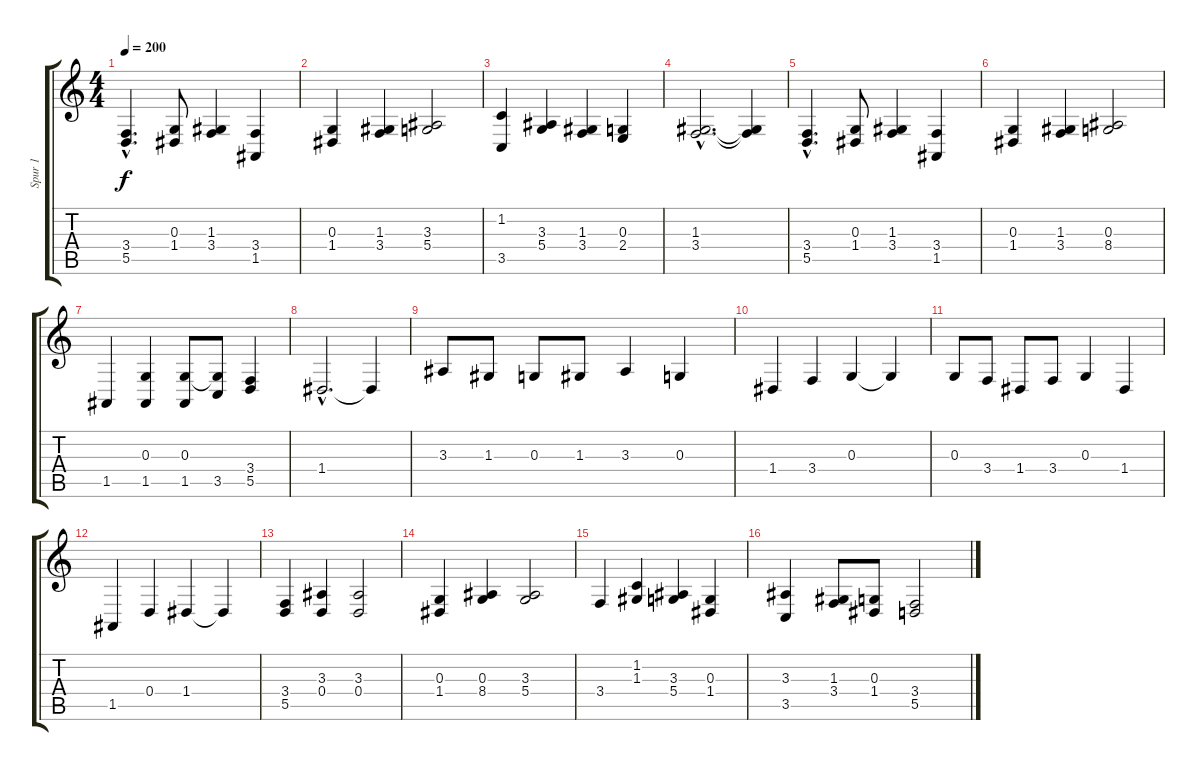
\track ("Spur 1" "Spur 1") {instrument brightacousticpiano}
\staff {score tabs}
\tuning (E4 B3 G3 D3 A2 E2) {hide}
\ts (4 4)
\tempo 200
\clef g2
\ks c
(3.4{hac} 5.5{hac}).4{d dy f} (0.3 1.4).8 (1.3 3.4).4 (3.4 1.5).4 |
(0.3 1.4).4 (1.3 3.4).4 (3.3 5.4).2 |
(1.2 3.5).4 (3.3 5.4).4 (1.3 3.4).4 (0.3 2.4).4 |
(1.3{hac} 3.4{hac}).2{d} (1.3{t} 3.4{t}).4 |
(3.4{hac} 5.5{hac}).4{d} (0.3 1.4).8 (1.3 3.4).4 (3.4 1.5).4 |
(0.3 1.4).4 (1.3 3.4).4 (0.3 8.4).2 |
1.5.4 (0.3 1.5).4 (0.3 1.5).8 (0.3{t} 3.5).8 (3.4 5.5).4 |
1.4{hac}.2{d} 1.4{t}.4 |
3.3.8 1.3.8 0.3.8 1.3.8 3.3.4 0.3.4 |
1.4.4 3.4.4 0.3.4 0.3{t}.4 |
0.3.8 3.4.8 1.4.8 3.4.8 0.3.4 1.4.4 |
1.5.4 0.4.4 1.4.4 1.4{t}.4 |
(3.4 5.5).4 (3.3 0.4).4 (3.3 0.4).2 |
(0.3 1.4).4 (0.3 8.4).4 (3.3 5.4).2 |
3.4.4 (1.2 1.3).4 (3.3 5.4).4 (0.3 1.4).4 |
(3.3 3.5).4 (1.3 3.4).8 (0.3 1.4).8 (3.4 5.5).2
